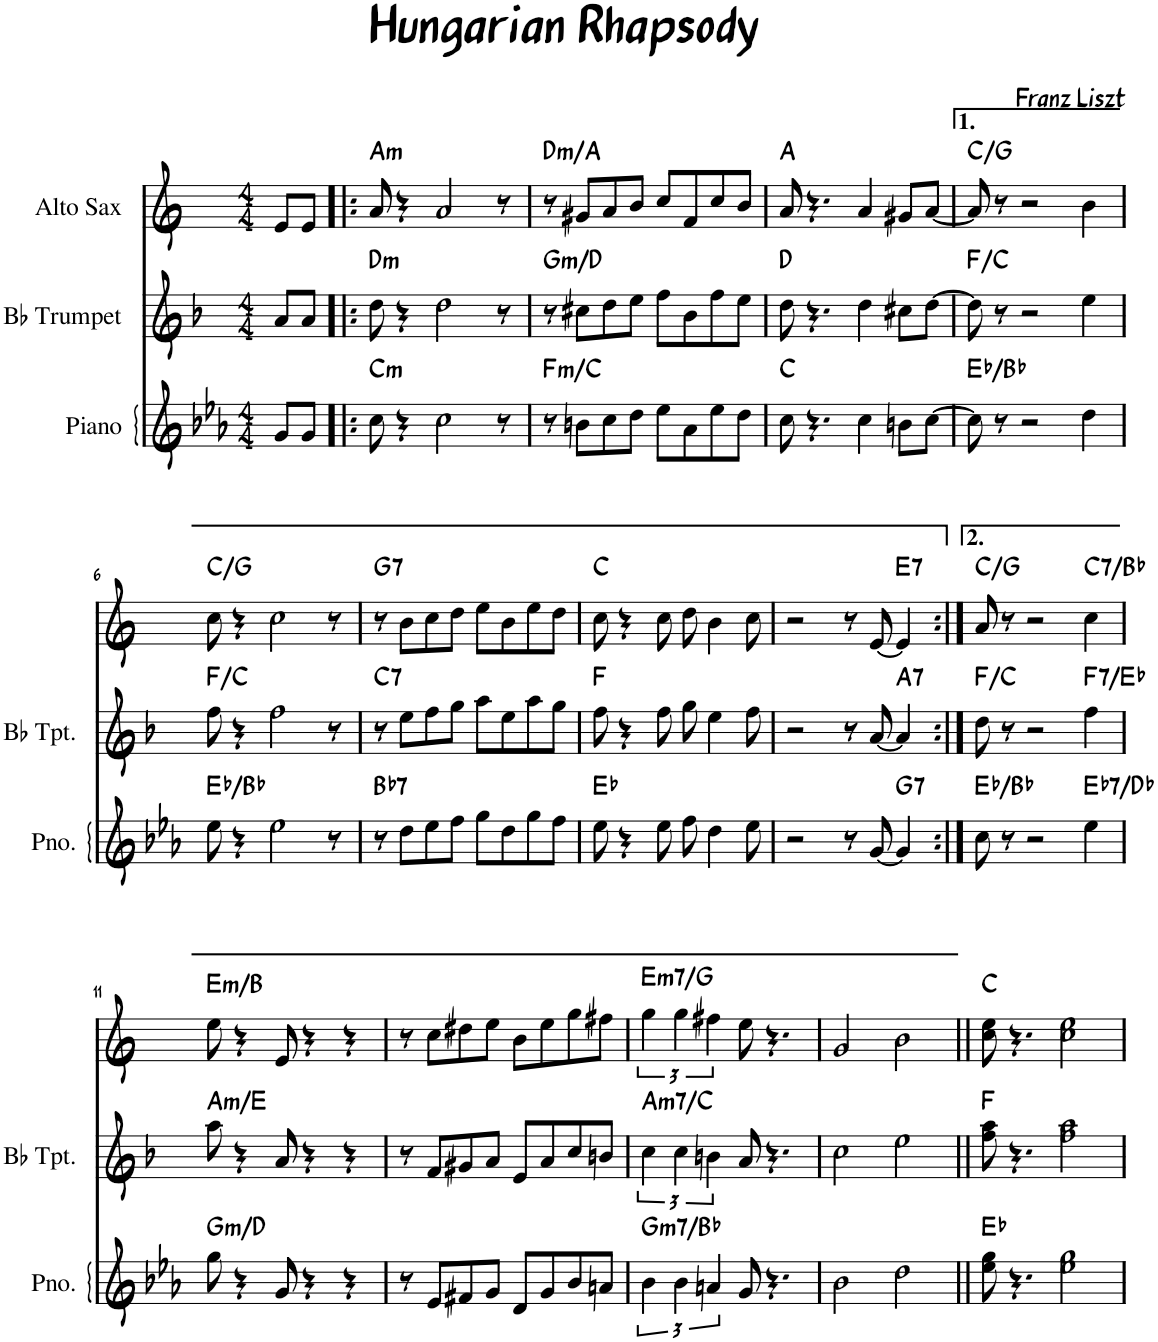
**kern	**harte	**kern	**harte	**kern	**harte
*part3	*part3	*part2	*part2	*part1	*part1
*staff3	*	*staff2	*	*staff1	*
*I"Piano	*	*I"Bb Trumpet	*	*I"Alto Sax	*
*I'Pno.	*	*I'Bb Tpt.	*	*I'Sax	*
*clefG2	*	*clefG2	*	*clefG2	*
*	*	*Trd1c2	*	*Trd5c9	*
*k[b-e-a-]	*	*k[b-]	*	*k[]	*
*M4/4	*	*M4/4	*	*M4/4	*
=1	=1	=1	=1	=1	=1
8g/L	.	8a/L	.	8e/L	.
8g/J	.	8a/J	.	8e/J	.
=2!|:	=2!|:	=2!|:	=2!|:	=2!|:	=2!|:
!	!LO:H:kt=m	!	!LO:H:kt=m	!	!LO:H:kt=m
8cc\	C:min	8dd\	D:min	8a/	A:min
4r	.	4r	.	4r	.
2cc\	.	2dd\	.	2a/	.
8r	.	8r	.	8r	.
=3	=3	=3	=3	=3	=3
!	!LO:H:kt=m	!	!LO:H:kt=m	!	!LO:H:kt=m
8r	F:min/5	8r	G:min/5	8r	D:min/5
8bn\L	.	8cc#X\L	.	8g#X/L	.
8cc\	.	8dd\	.	8a/	.
8dd\J	.	8ee\J	.	8b/J	.
8ee-\L	.	8ff\L	.	8cc/L	.
8a-\	.	8b-\	.	8f/	.
8ee-\	.	8ff\	.	8cc/	.
8dd\J	.	8ee\J	.	8b/J	.
=4	=4	=4	=4	=4	=4
8cc\	C:maj	8dd\	D:maj	8a/	A:maj
4.r	.	4.r	.	4.r	.
4cc\	.	4dd\	.	4a/	.
8bn\L	.	8cc#X\L	.	8g#X/L	.
[8cc\J	.	[8dd\J	.	[8a/J	.
=5	=5	=5	=5	=5	=5
8cc\]	Eb:maj/5	8dd\]	F:maj/5	8a/]	C:maj/5
8r	.	8r	.	8r	.
2r	.	2r	.	2r	.
4dd\	.	4ee\	.	4b\	.
!!LO:LB:g=z
=6	=6	=6	=6	=6	=6
8ee-\	Eb:maj/5	8ff\	F:maj/5	8cc\	C:maj/5
4r	.	4r	.	4r	.
2ee-\	.	2ff\	.	2cc\	.
8r	.	8r	.	8r	.
=7	=7	=7	=7	=7	=7
!	!LO:H:kt=7	!	!LO:H:kt=7	!	!LO:H:kt=7
8r	Bb:7	8r	C:7	8r	G:7
8dd\L	.	8ee\L	.	8b\L	.
8ee-\	.	8ff\	.	8cc\	.
8ff\J	.	8gg\J	.	8dd\J	.
8gg\L	.	8aa\L	.	8ee\L	.
8dd\	.	8ee\	.	8b\	.
8gg\	.	8aa\	.	8ee\	.
8ff\J	.	8gg\J	.	8dd\J	.
=8	=8	=8	=8	=8	=8
8ee-\	Eb:maj	8ff\	F:maj	8cc\	C:maj
4r	.	4r	.	4r	.
8ee-\	.	8ff\	.	8cc\	.
8ff\	.	8gg\	.	8dd\	.
4dd\	.	4ee\	.	4b\	.
8ee-\	.	8ff\	.	8cc\	.
=9	=9	=9	=9	=9	=9
2r	.	2r	.	2r	.
8r	.	8r	.	8r	.
[8g/	.	[8a/	.	[8e/	.
!	!LO:H:kt=7	!	!LO:H:kt=7	!	!LO:H:kt=7
4g/]	G:7	4a/]	A:7	4e/]	E:7
=10:|!	=10:|!	=10:|!	=10:|!	=10:|!	=10:|!
8cc\	Eb:maj/5	8dd\	F:maj/5	8a/	C:maj/5
8r	.	8r	.	8r	.
2r	.	2r	.	2r	.
!	!LO:H:kt=7	!	!LO:H:kt=7	!	!LO:H:kt=7
4ee-\	Eb:7/b7	4ff\	F:7/b7	4cc\	C:7/b7
!!LO:LB:g=z
=11	=11	=11	=11	=11	=11
!	!LO:H:kt=m	!	!LO:H:kt=m	!	!LO:H:kt=m
8gg\	G:min/5	8aa\	A:min/5	8ee\	E:min/5
4r	.	4r	.	4r	.
8g/	.	8a/	.	8e/	.
4r	.	4r	.	4r	.
4r	.	4r	.	4r	.
=12	=12	=12	=12	=12	=12
8r	.	8r	.	8r	.
8e-/L	.	8f/L	.	8cc\L	.
8f#X/	.	8g#X/	.	8dd#X\	.
8g/J	.	8a/J	.	8ee\J	.
8d/L	.	8e/L	.	8b\L	.
8g/	.	8a/	.	8ee\	.
8b-/	.	8cc/	.	8gg\	.
8an/J	.	8bn/J	.	8ff#X\J	.
=13	=13	=13	=13	=13	=13
!	!LO:H:kt=m7	!	!LO:H:kt=m7	!	!LO:H:kt=m7
6b-\	G:min7/b3	6cc\	A:min7/b3	6gg\	E:min7/b3
6b-\	.	6cc\	.	6gg\	.
6an/	.	6bn\	.	6ff#X\	.
8g/	.	8a/	.	8ee\	.
4.r	.	4.r	.	4.r	.
=14	=14	=14	=14	=14	=14
2b-\	.	2cc\	.	2g/	.
2dd\	.	2ee\	.	2b\	.
=15||	=15||	=15||	=15||	=15||	=15||
8ee-\ 8gg\	Eb:maj	8ff\ 8aa\	F:maj	8cc\ 8ee\	C:maj
4.r	.	4.r	.	4.r	.
2ee-\ 2gg\	.	2ff\ 2aa\	.	2cc\ 2ee\	.
=	=	=	=	=	=
*-	*-	*-	*-	*-	*-
